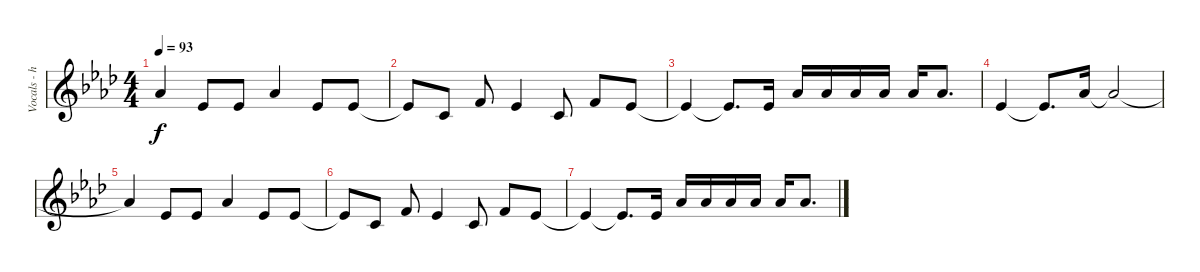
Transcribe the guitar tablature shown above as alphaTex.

\track ("Vocals - hidden" "Vocals - h") {instrument bassoon}
\staff {score}
\tuning (E4 C4 G3 C3 G2 C2) {hide}
\ts (4 4)
\tempo 93
\clef g2
\ks ab
8.2{t}.4{dy f} 8.3.8 8.3.8 7.2{be (custom 0 2 15 2 25 2 30 0 60 0)}.4 8.3.8 8.3.8 |
8.3{t}.8 5.3.8 5.2.8 8.3.4 5.3.8 5.2.8 8.3.8 |
8.3{t}.4 8.3{t}.8{d} 8.3.16 8.2.16 8.2.16 8.2.16 8.2.16 8.2.16 8.2.8{d} |
8.3.4 8.3{t}.8{d} 8.2.16 8.2{t}.2 |
8.2{t}.4 8.3.8 8.3.8 7.2{be (custom 0 2 15 2 25 2 30 0 60 0)}.4 8.3.8 8.3.8 |
8.3{t}.8 5.3.8 5.2.8 8.3.4 5.3.8 5.2.8 8.3.8 |
8.3{t}.4 8.3{t}.8{d} 8.3.16 8.2.16 8.2.16 8.2.16 8.2.16 8.2.16 8.2.8{d}
